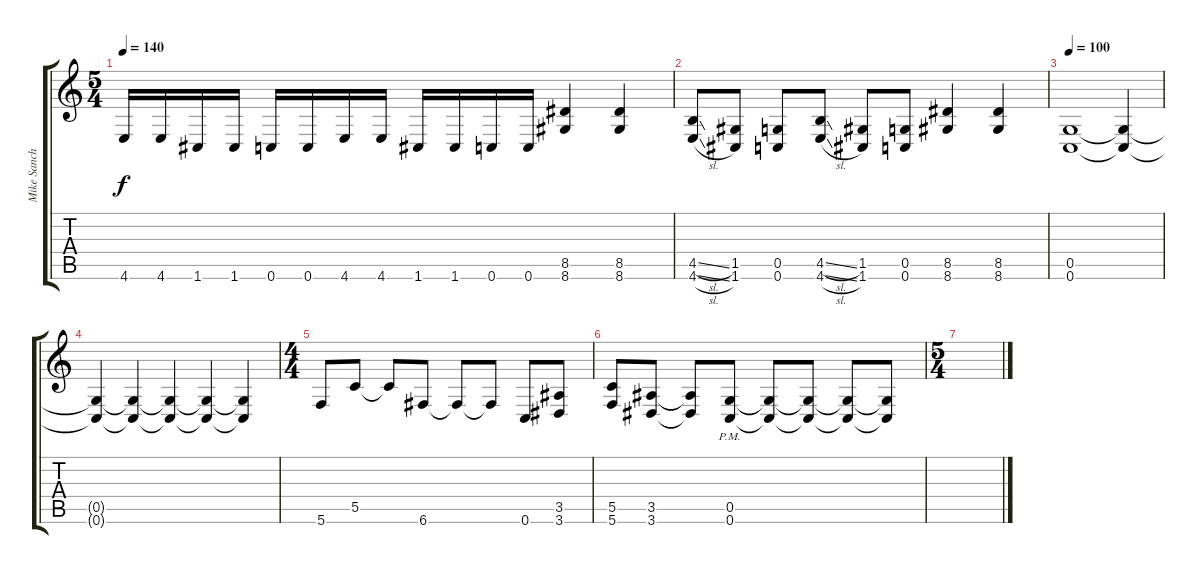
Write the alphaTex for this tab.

\track ("Mike Sanchez" "Mike Sanch") {instrument distortionguitar}
\staff {score tabs}
\tuning (D4 A3 F3 C3 G2 C2) {hide}
\ts (5 4)
\tempo 140
\clef g2
\ks c
4.6.16{dy f} 4.6.16 1.6.16 1.6.16 0.6.16 0.6.16 4.6.16 4.6.16 1.6.16 1.6.16 0.6.16 0.6.16 (8.5 8.6).4 (8.5 8.6).4 |
(4.5{sl} 4.6{sl}).8 (1.5 1.6).8 (0.5 0.6).8 (4.5{sl} 4.6{sl}).8 (1.5 1.6).8 (0.5 0.6).8 (8.5 8.6).4 (8.5 8.6).4 |
\tempo 100
(0.5 0.6).1 (0.5{t} 0.6{t}).4 |
(0.5{t} 0.6{t}).4 (0.5{t} 0.6{t}).4 (0.5{t} 0.6{t}).4 (0.5{t} 0.6{t}).4 (0.5{t} 0.6{t}).4 |
\ts (4 4)
5.6.8 5.5.8 5.5{t}.8 6.6.8 6.6{t}.8 6.6{t}.8 0.6.8 (3.5 3.6).8 |
(5.5 5.6).8 (3.5 3.6).8 (3.5{t} 3.6{t}).8 (0.5 0.6{pm}).8 (0.5{t} 0.6{t}).8 (0.5{t} 0.6{t}).8 (0.5{t} 0.6{t}).8 (0.5{t} 0.6{t}).8 |
\ts (5 4)
